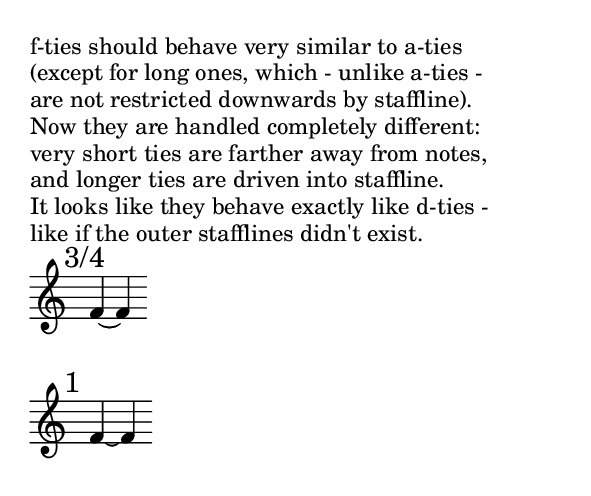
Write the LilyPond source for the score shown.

\version "2.16.2"

\paper { indent = 0  ragged-right = ##t paper-width = 10 \cm line-width = 9 \cm }

br = { \bar "" \break }

% #(set-global-staff-size 10)

\markup "f-ties should behave very similar to a-ties"
\markup "(except for long ones, which - unlike a-ties - "
\markup "are not restricted downwards by staffline)."
\markup "Now they are handled completely different:"
\markup "very short ties are farther away from notes,"
\markup "and longer ties are driven into staffline."
\markup "It looks like they behave exactly like d-ties -"
\markup "like if the outer stafflines didn't exist."

\transpose d f

\new Staff \with { \remove Time_signature_engraver } { \time 9999/1 \set tieWaitForNote = ##t
    \mark "3/4"
    d'4*3/4 ~ d'4
    \br
    
    \mark "1"
    d'4 ~ d'4
    \br
    
  }
